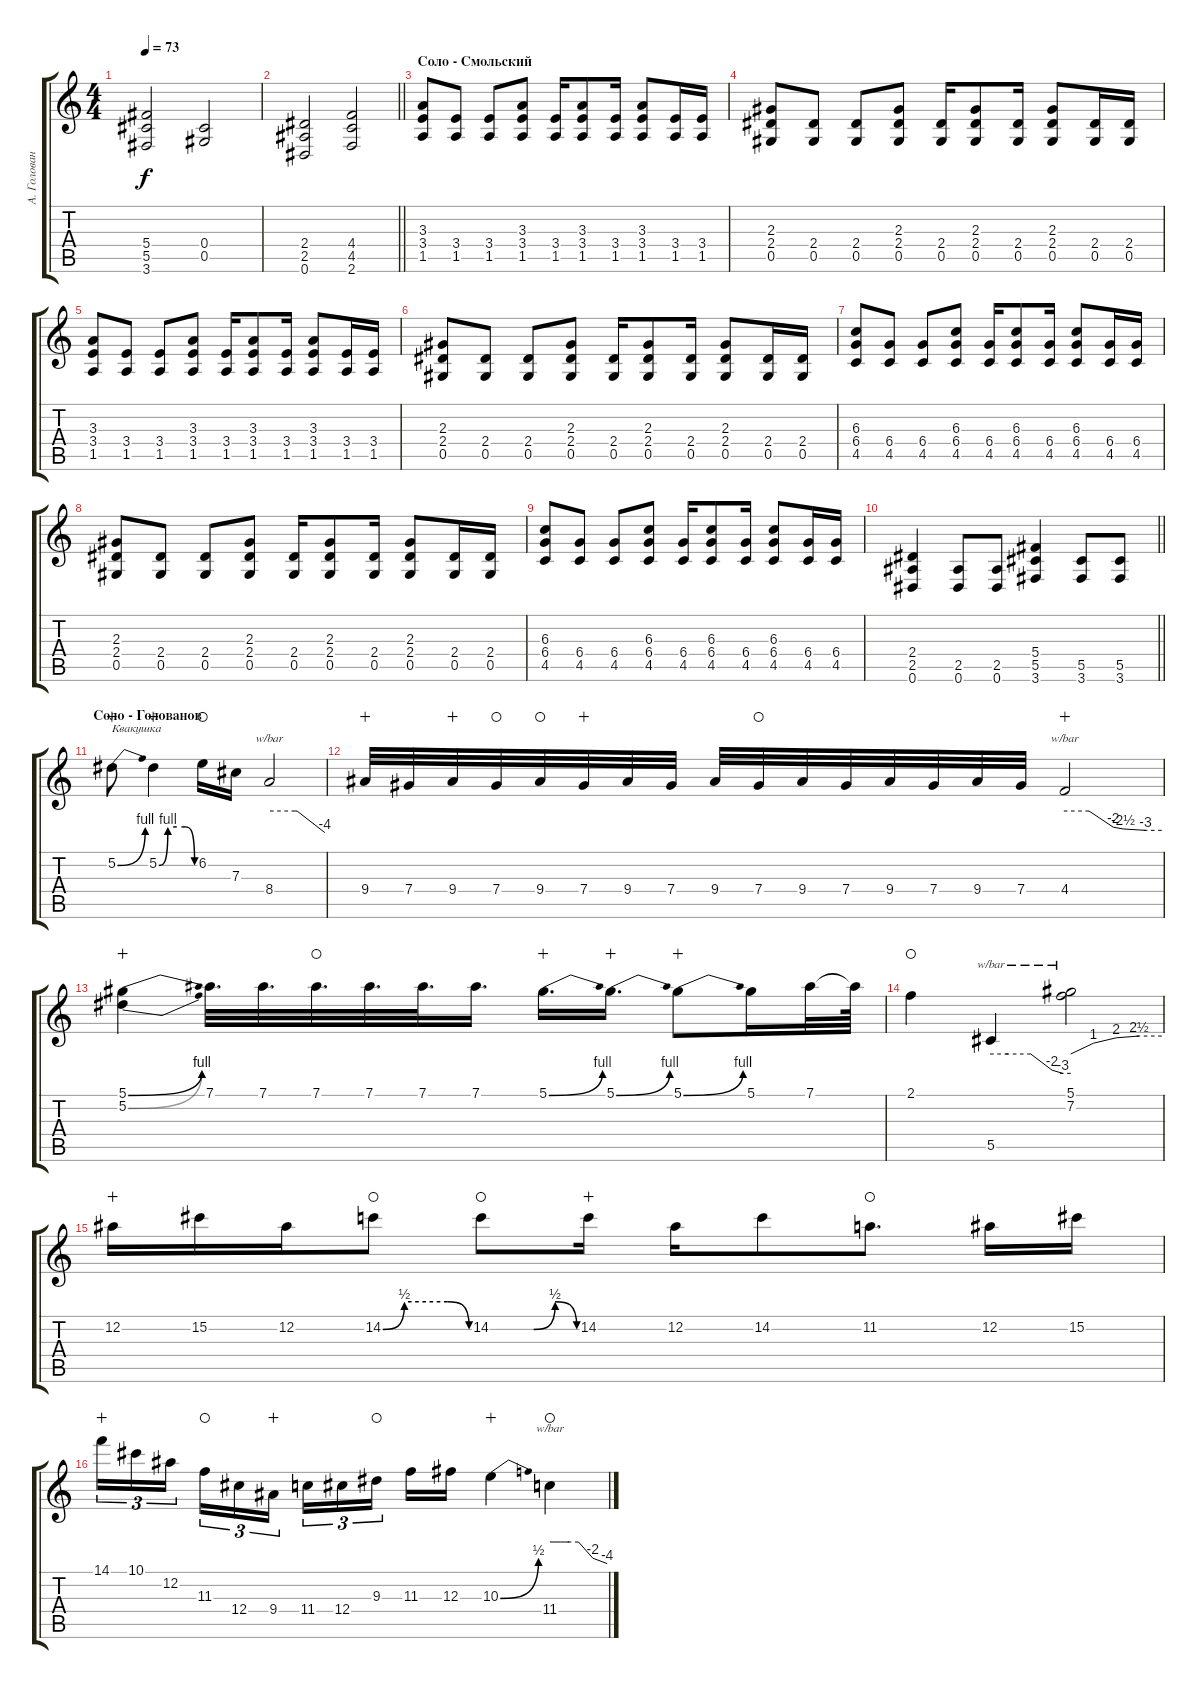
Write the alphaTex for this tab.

\track ("А. Голованов" "А. Голован") {instrument acousticguitarsteel}
\staff {score tabs}
\tuning (Eb4 Bb3 Gb3 Db3 Ab2 Eb2) {hide}
\ts (4 4)
\tempo 73
\clef g2
\ks c
(5.4 5.5 3.6).2{dy f} (0.4 0.5).2 |
\barLineRight lightlight
(2.4 2.5 0.6).2 (4.4 4.5 2.6).2 |
\section ("" "Соло - Смольский")
(3.3 3.4 1.5).8{volume 16 instrument distortionguitar} (3.4 1.5).8 (3.4 1.5).8 (3.3 3.4 1.5).8 (3.4 1.5).16 (3.3 3.4 1.5).8 (3.4 1.5).16 (3.3 3.4 1.5).8 (3.4 1.5).16 (3.4 1.5).16 |
(2.3 2.4 0.5).8 (2.4 0.5).8 (2.4 0.5).8 (2.3 2.4 0.5).8 (2.4 0.5).16 (2.3 2.4 0.5).8 (2.4 0.5).16 (2.3 2.4 0.5).8 (2.4 0.5).16 (2.4 0.5).16 |
(3.3 3.4 1.5).8 (3.4 1.5).8 (3.4 1.5).8 (3.3 3.4 1.5).8 (3.4 1.5).16 (3.3 3.4 1.5).8 (3.4 1.5).16 (3.3 3.4 1.5).8 (3.4 1.5).16 (3.4 1.5).16 |
(2.3 2.4 0.5).8 (2.4 0.5).8 (2.4 0.5).8 (2.3 2.4 0.5).8 (2.4 0.5).16 (2.3 2.4 0.5).8 (2.4 0.5).16 (2.3 2.4 0.5).8 (2.4 0.5).16 (2.4 0.5).16 |
(6.3 6.4 4.5).8 (6.4 4.5).8 (6.4 4.5).8 (6.3 6.4 4.5).8 (6.4 4.5).16 (6.3 6.4 4.5).8 (6.4 4.5).16 (6.3 6.4 4.5).8 (6.4 4.5).16 (6.4 4.5).16 |
(2.3 2.4 0.5).8 (2.4 0.5).8 (2.4 0.5).8 (2.3 2.4 0.5).8 (2.4 0.5).16 (2.3 2.4 0.5).8 (2.4 0.5).16 (2.3 2.4 0.5).8 (2.4 0.5).16 (2.4 0.5).16 |
(6.3 6.4 4.5).8 (6.4 4.5).8 (6.4 4.5).8 (6.3 6.4 4.5).8 (6.4 4.5).16 (6.3 6.4 4.5).8 (6.4 4.5).16 (6.3 6.4 4.5).8 (6.4 4.5).16 (6.4 4.5).16 |
\barLineRight lightlight
(2.4 2.5 0.6).4 (2.5 0.6).8 (2.5 0.6).8 (5.4 5.5 3.6).4 (5.5 3.6).8 (5.5 3.6).8 |
\section ("" "Соло - Голованов")
5.2{be (bend 0 0 60 4)}.8{txt "Квакушка" instrument distortionguitar wahc} 5.2{be (custom 0 0 15 4 30 4 44 4 60 0)}.4{wahc} 6.2.16{waho} 7.3.16 8.4.2{tbe (custom default 0 0 28 0 30 0 60 -16)} |
9.4.32{wahc} 7.4.32 9.4.32{wahc} 7.4.32{waho} 9.4.32{waho} 7.4.32{wahc} 9.4.32 7.4.32 9.4.32 7.4.32{waho} 9.4.32 7.4.32 9.4.32 7.4.32 9.4.32 7.4.32 4.4.2{tbe (custom default 0 0 15 0 30 -8 36 -10 50 -12 60 -12) wahc} |
(5.1{be (bend 0 0 60 4)} 5.2{be (bend 0 0 60 4)}).4{wahc} 7.1.32{d} 7.1.32{d} 7.1.32{d waho} 7.1.32{d} 7.1.32{d} 7.1.16{d} 5.1{be (bend 0 0 60 4)}.16{d wahc} 5.1{be (bend 0 0 60 4)}.16{d wahc} 5.1{be (bend 0 0 60 4)}.8{wahc} 5.1.16 7.1.32 7.1{t}.64 |
2.1.4{waho} 5.5.4{tbe (custom default 0 0 13 0 30 0 46 -8 54 -12 60 -12)} (5.1 7.2).2{tbe (custom default 0 0 15 4 30 8 45 10 60 10)} |
12.2.16{wahc} 15.2.16 12.2.16 14.2{be (custom 0 0 15 2 30 2 45 2 60 0)}.8{waho} 14.2{be (custom 0 0 30 0 45 2 60 0)}.8{waho} 14.2.16{wahc} 12.2.16 14.2.8 11.2.8{d waho} 12.2.16 15.2.16 |
14.1.16{tu (3 2) wahc} 10.1.16{tu (3 2)} 12.2.16{tu (3 2) beam splitsecondary} 11.3.16{tu (3 2) waho} 12.4.16{tu (3 2)} 9.4.16{tu (3 2) wahc} 11.4.16{tu (3 2)} 12.4.16{tu (3 2)} 9.3.16{tu (3 2) waho beam splitsecondary} 11.3.16 12.3.16 10.3{be (bend 0 0 60 2)}.4{wahc} 11.4.4{tbe (custom default 0 0 5 0 11 0 15 0 20 0 30 0 45 -8 60 -16) waho}
